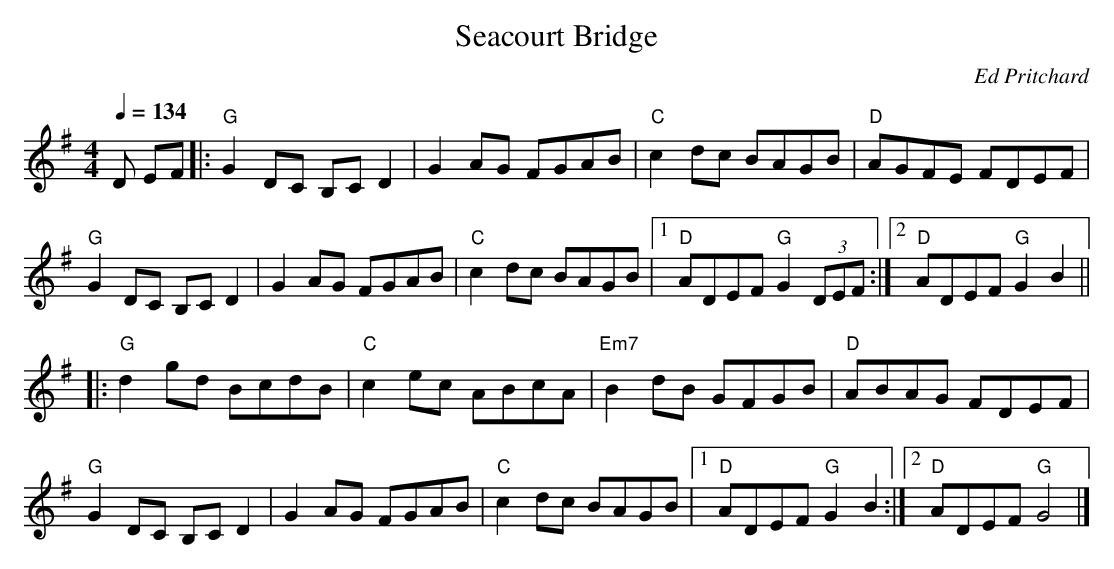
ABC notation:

X:1
T:Seacourt Bridge
C:Ed Pritchard
L:1/8
Q:1/4=134
M:4/4
K:G
D EF |: "G" G2 DC B,C D2 | G2 AG FGAB | "C" c2 dc BAGB | "D" AGFE FDEF |
"G" G2 DC B,C D2 | G2 AG FGAB | "C" c2 dc BAGB |\
[1 "D" ADEF "G" G2 (3DEF :| [2 "D" ADEF "G" G2 B2 ||
|: "G" d2 gd BcdB | "C" c2 ec ABcA | "Em7" B2 dB GFGB | "D" ABAG FDEF |
"G" G2 DC B,C D2 | G2 AG FGAB | "C" c2 dc BAGB |\
[1 "D" ADEF "G" G2 B2:| [2 "D" ADEF "G" G4 |]
